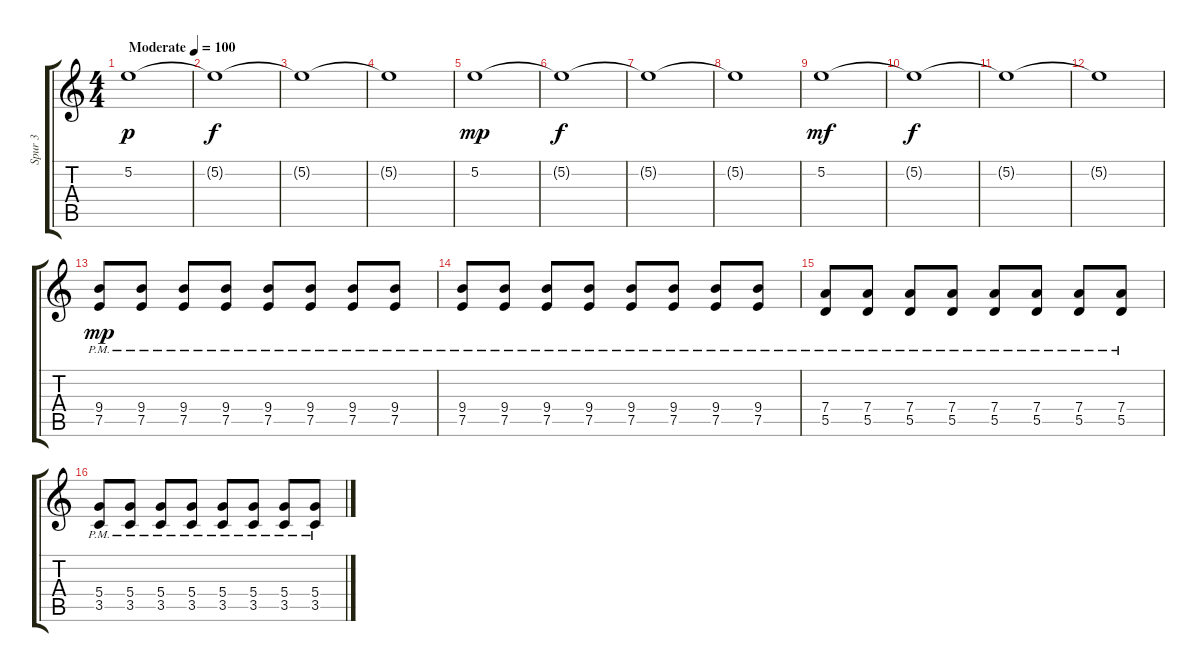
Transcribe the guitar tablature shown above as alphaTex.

\track ("Spur 3" "Spur 3") {instrument overdrivenguitar}
\staff {score tabs}
\tuning (E4 B3 G3 D3 A2 E2) {hide}
\ts (4 4)
\tempo (100 "Moderate")
\clef g2
\ks c
5.2.1{dy p instrument overdrivenguitar} |
5.2{t}.1{dy f} |
5.2{t}.1 |
5.2{t}.1 |
5.2.1{dy mp} |
5.2{t}.1{dy f} |
5.2{t}.1 |
5.2{t}.1 |
5.2.1{dy mf} |
5.2{t}.1{dy f} |
5.2{t}.1 |
5.2{t}.1 |
(9.4{pm} 7.5{pm}).8{dy mp} (9.4{pm} 7.5{pm}).8 (9.4{pm} 7.5{pm}).8 (9.4{pm} 7.5{pm}).8 (9.4{pm} 7.5{pm}).8 (9.4{pm} 7.5{pm}).8 (9.4{pm} 7.5{pm}).8 (9.4{pm} 7.5{pm}).8 |
(9.4{pm} 7.5{pm}).8 (9.4{pm} 7.5{pm}).8 (9.4{pm} 7.5{pm}).8 (9.4{pm} 7.5{pm}).8 (9.4{pm} 7.5{pm}).8 (9.4{pm} 7.5{pm}).8 (9.4{pm} 7.5{pm}).8 (9.4{pm} 7.5{pm}).8 |
(7.4{pm} 5.5{pm}).8 (7.4{pm} 5.5{pm}).8 (7.4{pm} 5.5{pm}).8 (7.4{pm} 5.5{pm}).8 (7.4{pm} 5.5{pm}).8 (7.4{pm} 5.5{pm}).8 (7.4{pm} 5.5{pm}).8 (7.4{pm} 5.5{pm}).8 |
(5.4{pm} 3.5{pm}).8 (5.4{pm} 3.5{pm}).8 (5.4{pm} 3.5{pm}).8 (5.4{pm} 3.5{pm}).8 (5.4{pm} 3.5{pm}).8 (5.4{pm} 3.5{pm}).8 (5.4{pm} 3.5{pm}).8 (5.4{pm} 3.5{pm}).8
